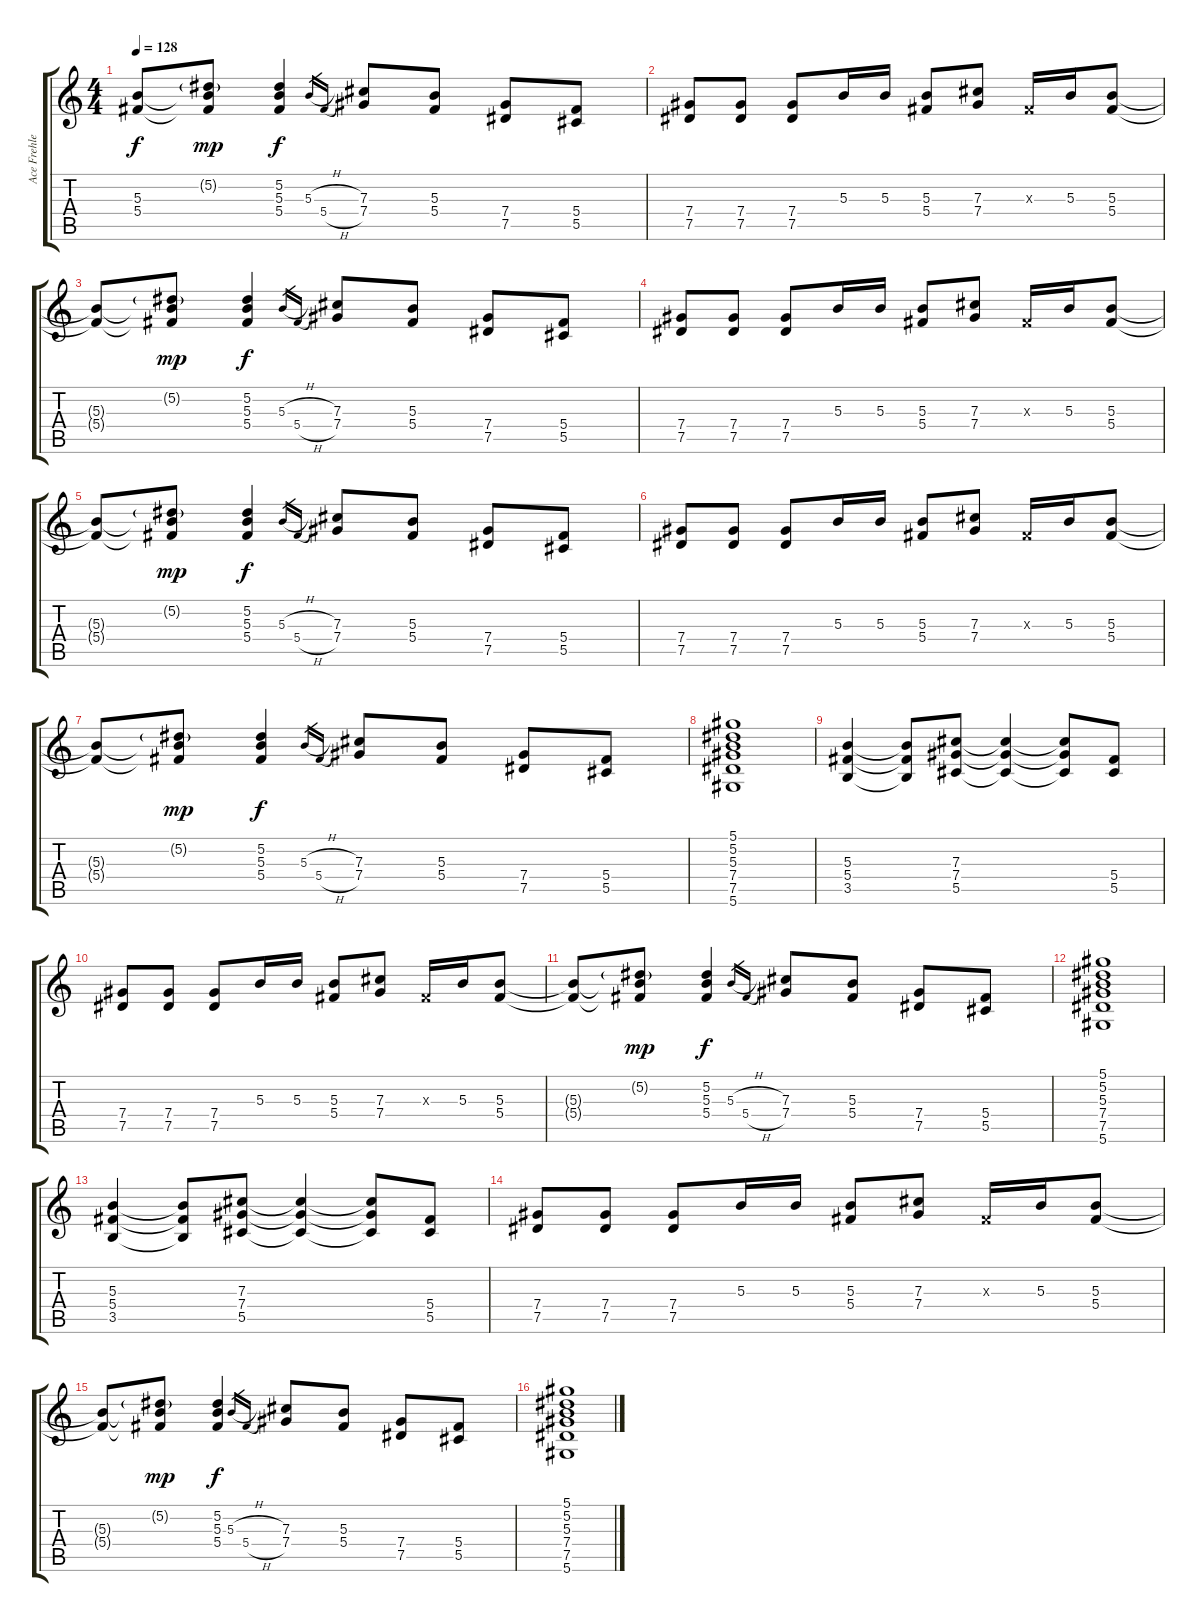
\track ("Ace Frehley" "Ace Frehle") {instrument distortionguitar}
\staff {score tabs}
\tuning (Eb4 Bb3 Gb3 Db3 Ab2 Eb2) {hide}
\ts (4 4)
\tempo 128
\clef g2
\ks c
(5.3{t} 5.4{t}).8{dy f} (5.2{g} 5.3{t} 5.4{t}).8{dy mp} (5.2 5.3 5.4).4{dy f} 5.3{h}.16{gr} 5.4{h}.16{gr} (7.3 7.4).8 (5.3 5.4).8 (7.4 7.5).8 (5.4 5.5).8 |
(7.4 7.5).8 (7.4 7.5).8 (7.4 7.5).8 5.3.16 5.3.16 (5.3 5.4).8 (7.3 7.4).8 0.3{x}.16 5.3.16 (5.3 5.4).8 |
(5.3{t} 5.4{t}).8 (5.2{g} 5.3{t} 5.4{t}).8{dy mp} (5.2 5.3 5.4).4{dy f} 5.3{h}.16{gr} 5.4{h}.16{gr} (7.3 7.4).8 (5.3 5.4).8 (7.4 7.5).8 (5.4 5.5).8 |
(7.4 7.5).8 (7.4 7.5).8 (7.4 7.5).8 5.3.16 5.3.16 (5.3 5.4).8 (7.3 7.4).8 0.3{x}.16 5.3.16 (5.3 5.4).8 |
(5.3{t} 5.4{t}).8 (5.2{g} 5.3{t} 5.4{t}).8{dy mp} (5.2 5.3 5.4).4{dy f} 5.3{h}.16{gr} 5.4{h}.16{gr} (7.3 7.4).8 (5.3 5.4).8 (7.4 7.5).8 (5.4 5.5).8 |
(7.4 7.5).8 (7.4 7.5).8 (7.4 7.5).8 5.3.16 5.3.16 (5.3 5.4).8 (7.3 7.4).8 0.3{x}.16 5.3.16 (5.3 5.4).8 |
(5.3{t} 5.4{t}).8 (5.2{g} 5.3{t} 5.4{t}).8{dy mp} (5.2 5.3 5.4).4{dy f} 5.3{h}.16{gr} 5.4{h}.16{gr} (7.3 7.4).8 (5.3 5.4).8 (7.4 7.5).8 (5.4 5.5).8 |
(5.1 5.2 5.3 7.4 7.5 5.6).1 |
(5.3 5.4 3.5).4 (5.3{t} 5.4{t} 3.5{t}).8 (7.3 7.4 5.5).8 (7.3{t} 7.4{t} 5.5{t}).4 (7.3{t} 7.4{t} 5.5{t}).8 (5.4 5.5).8 |
(7.4 7.5).8 (7.4 7.5).8 (7.4 7.5).8 5.3.16 5.3.16 (5.3 5.4).8 (7.3 7.4).8 0.3{x}.16 5.3.16 (5.3 5.4).8 |
(5.3{t} 5.4{t}).8 (5.2{g} 5.3{t} 5.4{t}).8{dy mp} (5.2 5.3 5.4).4{dy f} 5.3{h}.16{gr} 5.4{h}.16{gr} (7.3 7.4).8 (5.3 5.4).8 (7.4 7.5).8 (5.4 5.5).8 |
(5.1 5.2 5.3 7.4 7.5 5.6).1 |
(5.3 5.4 3.5).4 (5.3{t} 5.4{t} 3.5{t}).8 (7.3 7.4 5.5).8 (7.3{t} 7.4{t} 5.5{t}).4 (7.3{t} 7.4{t} 5.5{t}).8 (5.4 5.5).8 |
(7.4 7.5).8 (7.4 7.5).8 (7.4 7.5).8 5.3.16 5.3.16 (5.3 5.4).8 (7.3 7.4).8 0.3{x}.16 5.3.16 (5.3 5.4).8 |
(5.3{t} 5.4{t}).8 (5.2{g} 5.3{t} 5.4{t}).8{dy mp} (5.2 5.3 5.4).4{dy f} 5.3{h}.16{gr} 5.4{h}.16{gr} (7.3 7.4).8 (5.3 5.4).8 (7.4 7.5).8 (5.4 5.5).8 |
(5.1 5.2 5.3 7.4 7.5 5.6).1
